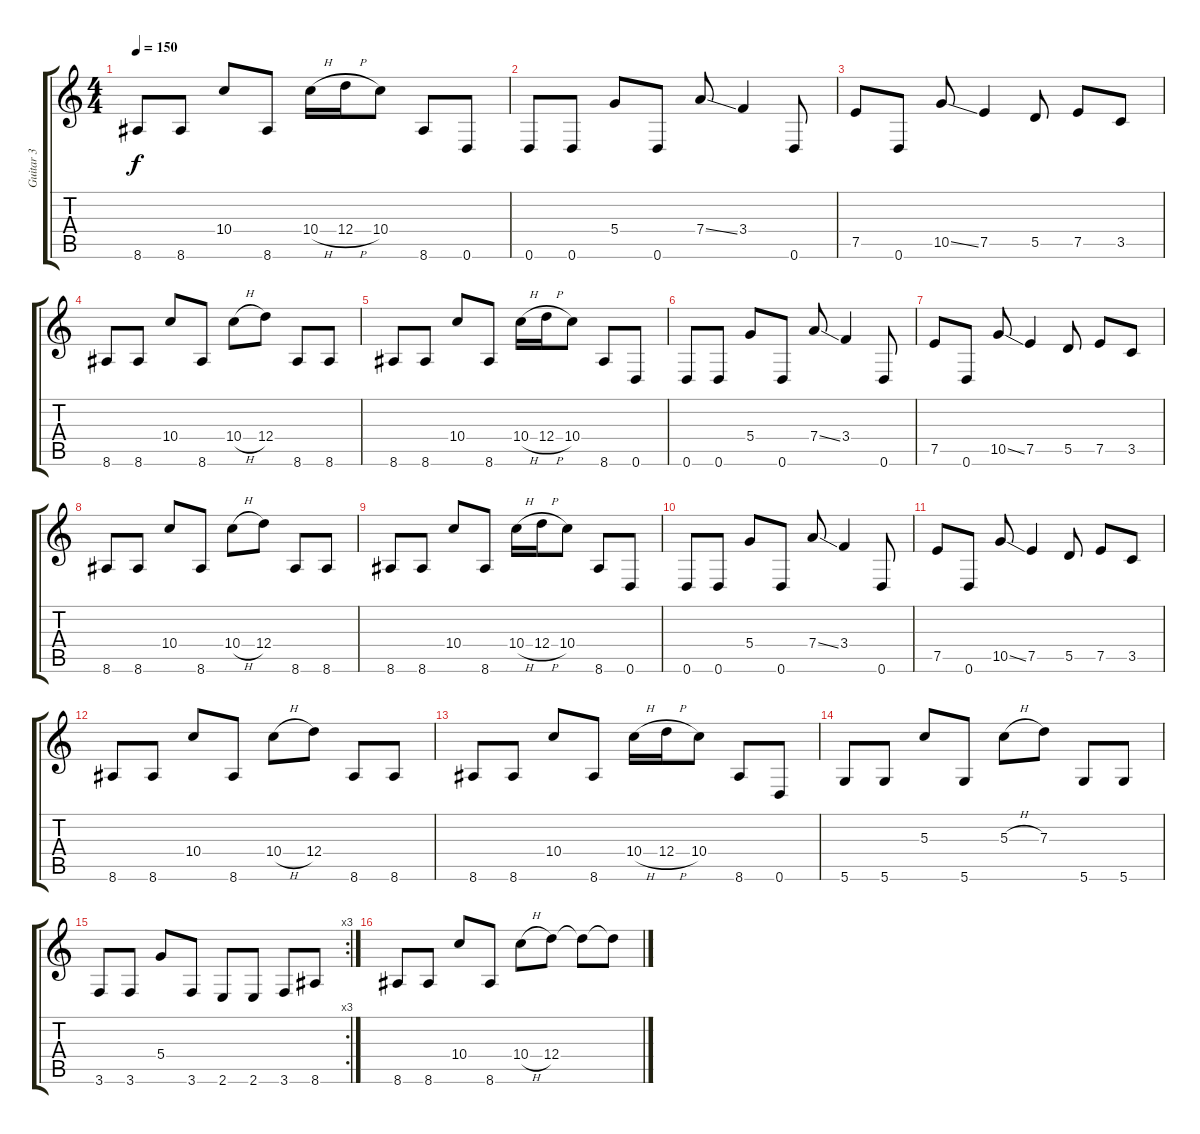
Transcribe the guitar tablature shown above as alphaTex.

\track ("Guitar 3" "Guitar 3") {instrument distortionguitar}
\staff {score tabs}
\tuning (E4 B3 G3 D3 A2 D2) {hide}
\ts (4 4)
\tempo 150
\clef g2
\ks c
8.6.8{dy f} 8.6.8 10.4.8 8.6.8 10.4{h}.16 12.4{h}.16 10.4.8 8.6.8 0.6.8 |
0.6.8 0.6.8 5.4.8 0.6.8 7.4{ss}.8 3.4.4 0.6.8 |
7.5.8 0.6.8 10.5{ss}.8 7.5.4 5.5.8 7.5.8 3.5.8 |
8.6.8 8.6.8 10.4.8 8.6.8 10.4{h}.8 12.4.8 8.6.8 8.6.8 |
8.6.8 8.6.8 10.4.8 8.6.8 10.4{h}.16 12.4{h}.16 10.4.8 8.6.8 0.6.8 |
0.6.8 0.6.8 5.4.8 0.6.8 7.4{ss}.8 3.4.4 0.6.8 |
7.5.8 0.6.8 10.5{ss}.8 7.5.4 5.5.8 7.5.8 3.5.8 |
8.6.8 8.6.8 10.4.8 8.6.8 10.4{h}.8 12.4.8 8.6.8 8.6.8 |
8.6.8 8.6.8 10.4.8 8.6.8 10.4{h}.16 12.4{h}.16 10.4.8 8.6.8 0.6.8 |
0.6.8 0.6.8 5.4.8 0.6.8 7.4{ss}.8 3.4.4 0.6.8 |
7.5.8 0.6.8 10.5{ss}.8 7.5.4 5.5.8 7.5.8 3.5.8 |
8.6.8 8.6.8 10.4.8 8.6.8 10.4{h}.8 12.4.8 8.6.8 8.6.8 |
8.6.8 8.6.8 10.4.8 8.6.8 10.4{h}.16 12.4{h}.16 10.4.8 8.6.8 0.6.8 |
5.6.8 5.6.8 5.3.8 5.6.8 5.3{h}.8 7.3.8 5.6.8 5.6.8 |
\rc 3
3.6.8 3.6.8 5.4.8 3.6.8 2.6.8 2.6.8 3.6.8 8.6.8 |
8.6.8 8.6.8 10.4.8 8.6.8 10.4{h}.8 12.4.8 12.4{t}.8 12.4{t}.8
